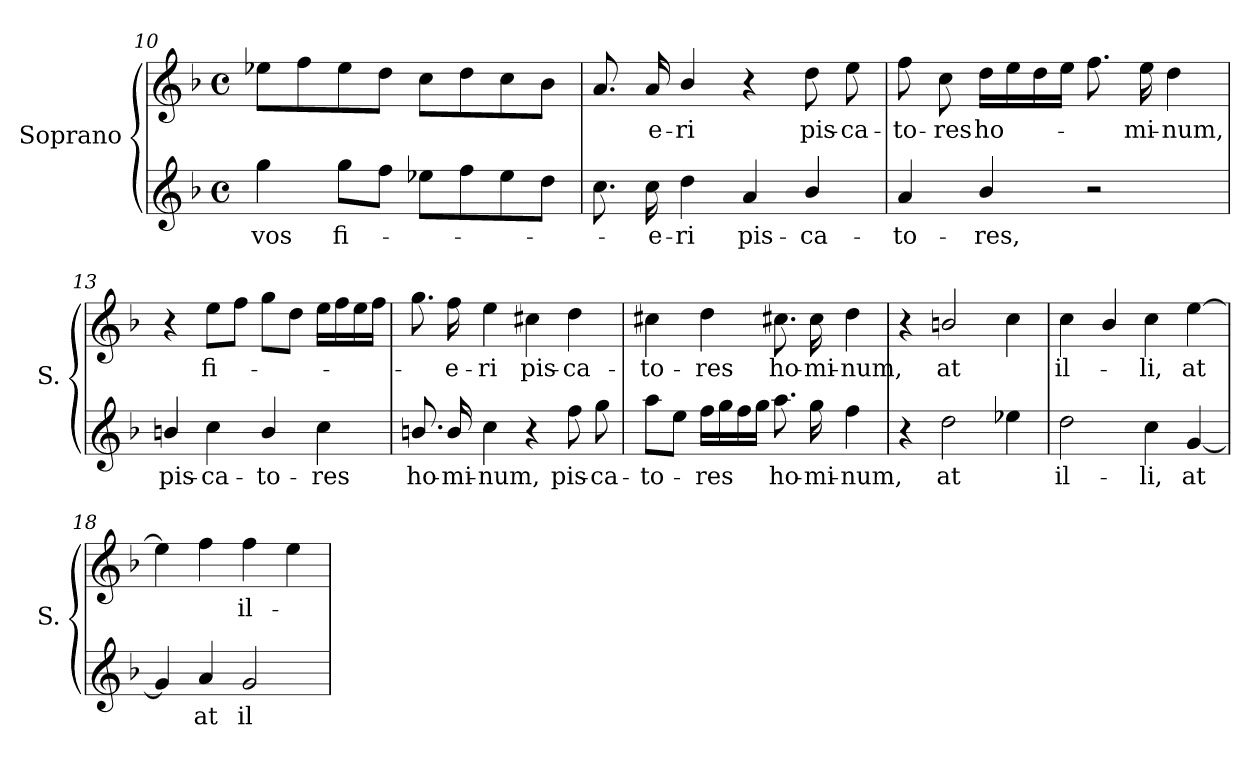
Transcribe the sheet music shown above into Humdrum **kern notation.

**kern	**text	**kern	**text
*part2	*part2	*part1	*part1
*staff2	*staff2	*staff1	*staff1
*I"Soprano	*	*I"Soprano	*
*I'S.	*	*I'S.	*
*clefG2	*	*clefG2	*
*k[b-]	*	*k[b-]	*
*F:	*	*F:	*
*M4/4	*	*M4/4	*
*met(c)	*	*met(c)	*
=10	=10	=10	=10
!	!LO:LY:b:color=#000000	!	!
4ggi\	vos	8ee-Xi\L	.
.	.	8ffi\	.
!	!LO:LY:b:color=#000000	!	!
8ggi\L	fi-	8ee-i\	.
8ffi\J	.	8ddi\J	.
8ee-Xi\L	.	8cci\L	.
8ffi\	.	8ddi\	.
8ee-i\	.	8cci\	.
8ddi\J	.	8b-i\J	.
=11	=11	=11	=11
8.cci\	.	8.ai/	.
!	!LO:LY:b:color=#000000	!	!
!	!	!	!LO:LY:b:color=#000000
16cci\	-e-	16ai/	-e-
!	!LO:LY:b:color=#000000	!	!
!	!	!	!LO:LY:b:color=#000000
4ddi\	-ri	4b-i/	-ri
!	!LO:LY:b:color=#000000	!	!
4ai/	pis-	4r	.
!	!LO:LY:b:color=#000000	!	!
!	!	!	!LO:LY:b:color=#000000
4b-i/	-ca-	8ddi\	pis-
!	!	!	!LO:LY:b:color=#000000
.	.	8eei\	-ca-
=12	=12	=12	=12
!	!LO:LY:b:color=#000000	!	!
!	!	!	!LO:LY:b:color=#000000
4ai/	-to-	8ffi\	-to-
!	!	!	!LO:LY:b:color=#000000
.	.	8cci\	-res
!	!LO:LY:b:color=#000000	!	!
!	!	!	!LO:LY:b:color=#000000
4b-i/	-res,	16ddi\LL	ho-
.	.	16eei\	.
.	.	16ddi\	.
.	.	16eei\JJ	.
2r	.	8.ffi\	.
!	!	!	!LO:LY:b:color=#000000
.	.	16eei\	-mi-
!	!	!	!LO:LY:b:color=#000000
.	.	4ddi\	-num,
!!LO:LB:g=z
=13	=13	=13	=13
!	!LO:LY:b:color=#000000	!	!
4bni/	pis-	4r	.
!	!LO:LY:b:color=#000000	!	!
!	!	!	!LO:LY:b:color=#000000
4cci\	-ca-	8eei\L	fi-
.	.	8ffi\J	.
!	!LO:LY:b:color=#000000	!	!
4bi/	-to-	8ggi\L	.
.	.	8ddi\J	.
!	!LO:LY:b:color=#000000	!	!
4cci\	-res	16eei\LL	.
.	.	16ffi\	.
.	.	16eei\	.
.	.	16ffi\JJ	.
=14	=14	=14	=14
!	!LO:LY:b:color=#000000	!	!
8.bni/	ho-	8.ggi\	.
!	!LO:LY:b:color=#000000	!	!
!	!	!	!LO:LY:b:color=#000000
16bi/	-mi-	16ffi\	-e-
!	!LO:LY:b:color=#000000	!	!
!	!	!	!LO:LY:b:color=#000000
4cci\	-num,	4eei\	-ri
!	!	!	!LO:LY:b:color=#000000
4r	.	4cc#Xi\	pis-
!	!LO:LY:b:color=#000000	!	!
!	!	!	!LO:LY:b:color=#000000
8ffi\	pis-	4ddi\	-ca-
!	!LO:LY:b:color=#000000	!	!
8ggi\	-ca-	.	.
=15	=15	=15	=15
!	!LO:LY:b:color=#000000	!	!
!	!	!	!LO:LY:b:color=#000000
8aai\L	-to-	4cc#Xi\	-to-
8eei\J	.	.	.
!	!LO:LY:b:color=#000000	!	!
!	!	!	!LO:LY:b:color=#000000
16ffi\LL	-res	4ddi\	-res
16ggi\	.	.	.
16ffi\	.	.	.
16ggi\JJ	.	.	.
!	!LO:LY:b:color=#000000	!	!
!	!	!	!LO:LY:b:color=#000000
8.aai\	ho-	8.cc#Xi\	ho-
!	!LO:LY:b:color=#000000	!	!
!	!	!	!LO:LY:b:color=#000000
16ggi\	-mi-	16cc#i\	-mi-
!	!LO:LY:b:color=#000000	!	!
!	!	!	!LO:LY:b:color=#000000
4ffi\	-num,	4ddi\	-num,
=16	=16	=16	=16
4r	.	4r	.
!	!LO:LY:b:color=#000000	!	!
!	!	!	!LO:LY:b:color=#000000
2ddi\	at	2bni/	at
4ee-Xi\	.	4cci\	.
!!LO:LB:g=z
=17	=17	=17	=17
!	!LO:LY:b:color=#000000	!	!
!	!	!	!LO:LY:b:color=#000000
2ddi\	il-	4cci\	il-
.	.	4b-i/	.
!	!LO:LY:b:color=#000000	!	!
!	!	!	!LO:LY:b:color=#000000
4cci\	-li,	4cci\	-li,
!	!LO:LY:b:color=#000000	!	!
!	!	!	!LO:LY:b:color=#000000
[4gi/	at	[4eei\	at
=18	=18	=18	=18
4gi/]	.	4eei\]	.
!	!LO:LY:b:color=#000000	!	!
4ai/	at	4ffi\	.
!	!LO:LY:b:color=#000000	!	!
!	!	!	!LO:LY:b:color=#000000
2gi/	il-	4ffi\	il-
.	.	4eei\	.
=	=	=	=
*-	*-	*-	*-
